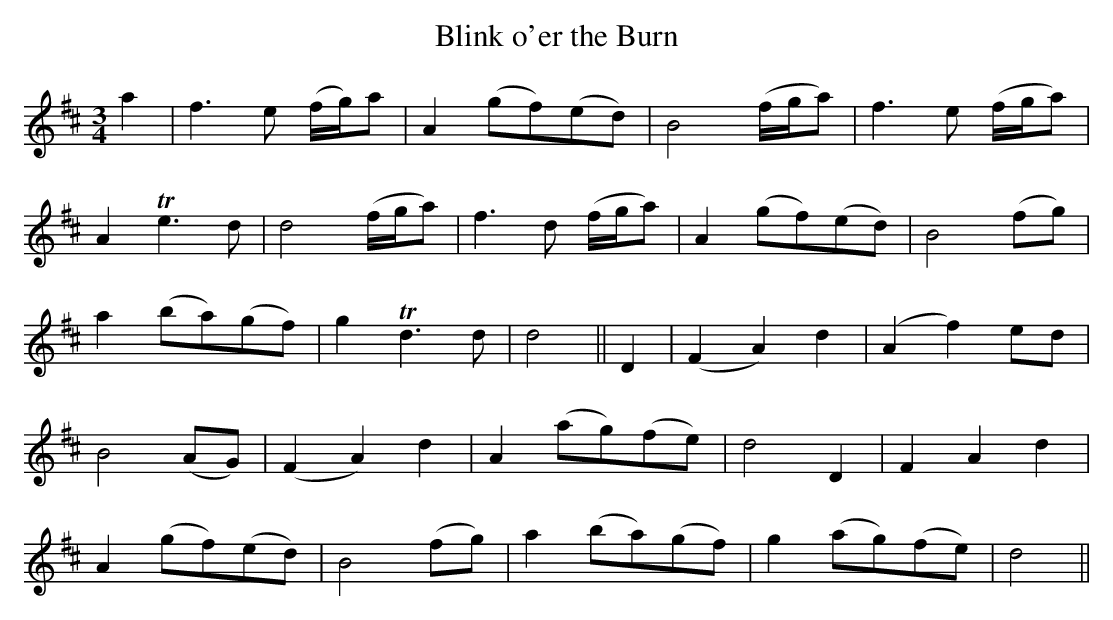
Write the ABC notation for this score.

X:1
T:Blink o'er the Burn
M:3/4
L:1/8
K:D
a2|f3e (f/g/)a|A2 (gf)(ed)|B4 (f/g/a)|f3 e (f/g/a)|
A2Te3d|d4 (f/g/a)|f3d (f/g/a)|A2 (gf)(ed)|B4 (fg)|
a2 (ba)(gf)|g2Td3d|d4||D2|(F2A2) d2|(A2f2) ed|
B4 (AG)|(F2A2)d2|A2 (ag)(fe)|d4D2|F2A2d2|
A2 (gf)(ed)|B4 (fg)|a2 (ba)(gf)|g2 (ag)(fe)|d4||
